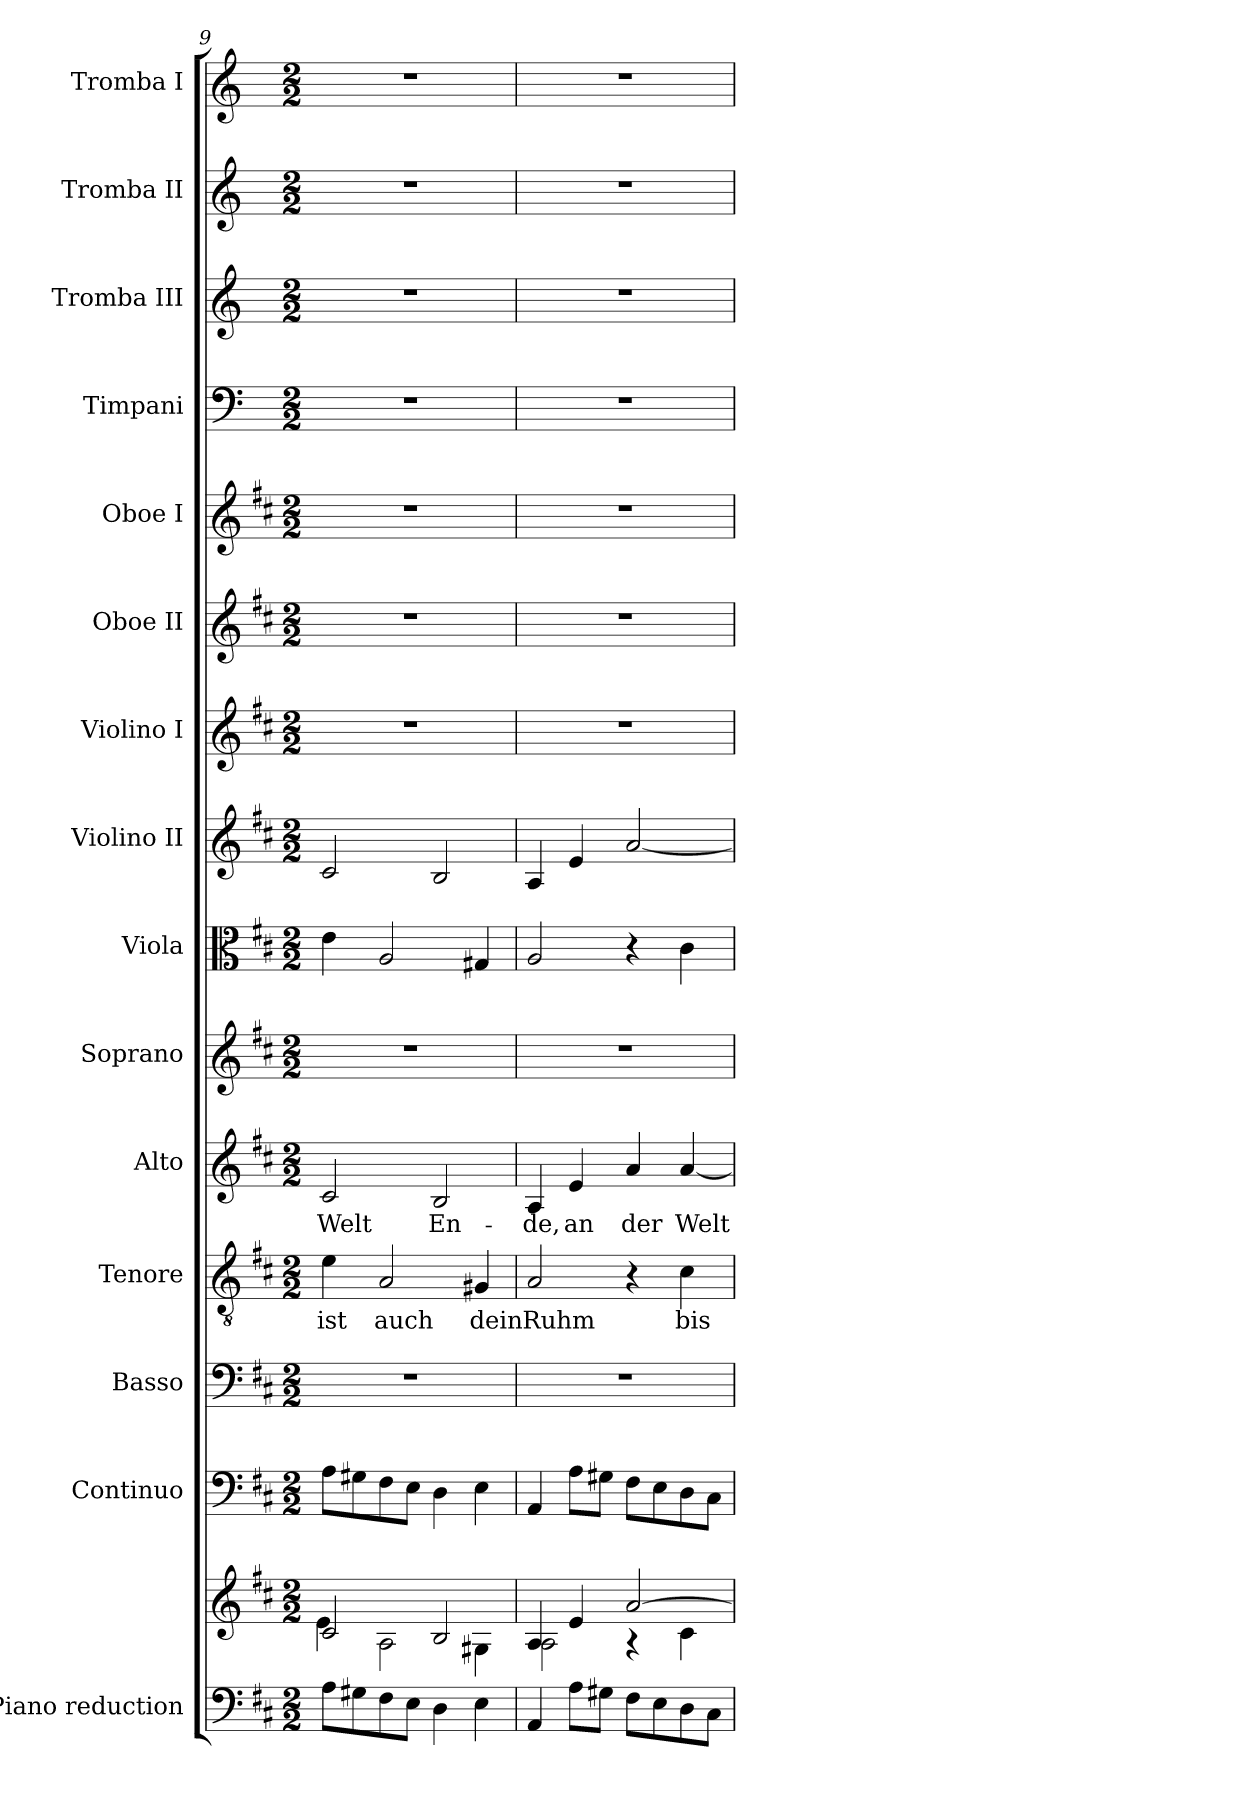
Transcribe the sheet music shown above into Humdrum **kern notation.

**kern	**kern	**kern	**kern	**kern	**text	**kern	**text	**kern	**kern	**kern	**kern	**kern	**kern	**kern	**kern	**kern	**kern
*part15	*part15	*part14	*part13	*part12	*part12	*part11	*part11	*part10	*part9	*part8	*part7	*part6	*part5	*part4	*part3	*part2	*part1
*staff16	*staff15	*staff14	*staff13	*staff12	*staff12	*staff11	*staff11	*staff10	*staff9	*staff8	*staff7	*staff6	*staff5	*staff4	*staff3	*staff2	*staff1
*I"Piano reduction	*	*I"Continuo	*I"Basso	*I"Tenore	*	*I"Alto	*	*I"Soprano	*I"Viola	*I"Violino II	*I"Violino I	*I"Oboe II	*I"Oboe I	*I"Timpani	*I"Tromba III	*I"Tromba II	*I"Tromba I
*I'Pno	*	*	*	*	*	*	*	*	*I'Vla	*I'Vln	*I'Vln	*I'Ob	*I'Ob	*I'Timp	*	*	*
*clefF4	*clefG2	*clefF4	*clefF4	*clefGv2	*	*clefG2	*	*clefG2	*clefC3	*clefG2	*clefG2	*clefG2	*clefG2	*clefF4	*clefG2	*clefG2	*clefG2
*	*	*	*	*	*	*	*	*	*	*	*	*	*	*	*ITrd-1c-2	*ITrd-1c-2	*ITrd-1c-2
*k[f#c#]	*k[f#c#]	*k[f#c#]	*k[f#c#]	*k[f#c#]	*	*k[f#c#]	*	*k[f#c#]	*k[f#c#]	*k[f#c#]	*k[f#c#]	*k[f#c#]	*k[f#c#]	*k[]	*k[f#c#]	*k[f#c#]	*k[f#c#]
*M2/2	*M2/2	*M2/2	*M2/2	*M2/2	*	*M2/2	*	*M2/2	*M2/2	*M2/2	*M2/2	*M2/2	*M2/2	*M2/2	*M2/2	*M2/2	*M2/2
=9	=9	=9	=9	=9	=9	=9	=9	=9	=9	=9	=9	=9	=9	=9	=9	=9	=9
*	*^	*	*	*	*	*	*	*	*	*	*	*	*	*	*	*	*
!	!	!	!	!	!	!LO:LY:b	!	!LO:LY:b	!	!	!	!	!	!	!	!	!	!
8A\L	2c#/	4e\	8A\L	1r	4e\	ist	2c#/	Welt	1r	4e\	2c#/	1r	1r	1r	1r	1r	1r	1r
8G#X\	.	.	8G#X\	.	.	.	.	.	.	.	.	.	.	.	.	.	.	.
!	!	!	!	!	!	!LO:LY:b	!	!	!	!	!	!	!	!	!	!	!	!
8F#\	.	2A\	8F#\	.	2A/	auch	.	.	.	2A/	.	.	.	.	.	.	.	.
8E\J	.	.	8E\J	.	.	.	.	.	.	.	.	.	.	.	.	.	.	.
!	!	!	!	!	!	!	!	!LO:LY:b	!	!	!	!	!	!	!	!	!	!
4D\	2B/	.	4D\	.	.	.	2B/	En-	.	.	2B/	.	.	.	.	.	.	.
!	!	!	!	!	!	!LO:LY:b	!	!	!	!	!	!	!	!	!	!	!	!
4E\	.	4G#X\	4E\	.	4G#X/	dein	.	.	.	4G#X/	.	.	.	.	.	.	.	.
=10	=10	=10	=10	=10	=10	=10	=10	=10	=10	=10	=10	=10	=10	=10	=10	=10	=10	=10
!	!	!	!	!	!	!LO:LY:b	!	!LO:LY:b	!	!	!	!	!	!	!	!	!	!
4AA/	4A/	2A\	4AA/	1r	2A/	Ruhm	4A/	-de,	1r	2A/	4A/	1r	1r	1r	1r	1r	1r	1r
!	!	!	!	!	!	!	!	!LO:LY:b	!	!	!	!	!	!	!	!	!	!
8A\L	4e/	.	8A\L	.	.	.	4e/	an	.	.	4e/	.	.	.	.	.	.	.
8G#X\J	.	.	8G#X\J	.	.	.	.	.	.	.	.	.	.	.	.	.	.	.
!	!	!	!	!	!	!	!	!LO:LY:b	!	!	!	!	!	!	!	!	!	!
8F#\L	[2a/	4r	8F#\L	.	4r	.	4a/	der	.	4r	[2a/	.	.	.	.	.	.	.
8E\	.	.	8E\	.	.	.	.	.	.	.	.	.	.	.	.	.	.	.
!	!	!	!	!	!	!LO:LY:b	!	!LO:LY:b	!	!	!	!	!	!	!	!	!	!
8D\	.	4c#\	8D\	.	4c#\	bis	[4a/	Welt	.	4c#\	.	.	.	.	.	.	.	.
8C#\J	.	.	8C#\J	.	.	.	.	.	.	.	.	.	.	.	.	.	.	.
*	*v	*v	*	*	*	*	*	*	*	*	*	*	*	*	*	*	*	*
=	=	=	=	=	=	=	=	=	=	=	=	=	=	=	=	=	=
*-	*-	*-	*-	*-	*-	*-	*-	*-	*-	*-	*-	*-	*-	*-	*-	*-	*-
